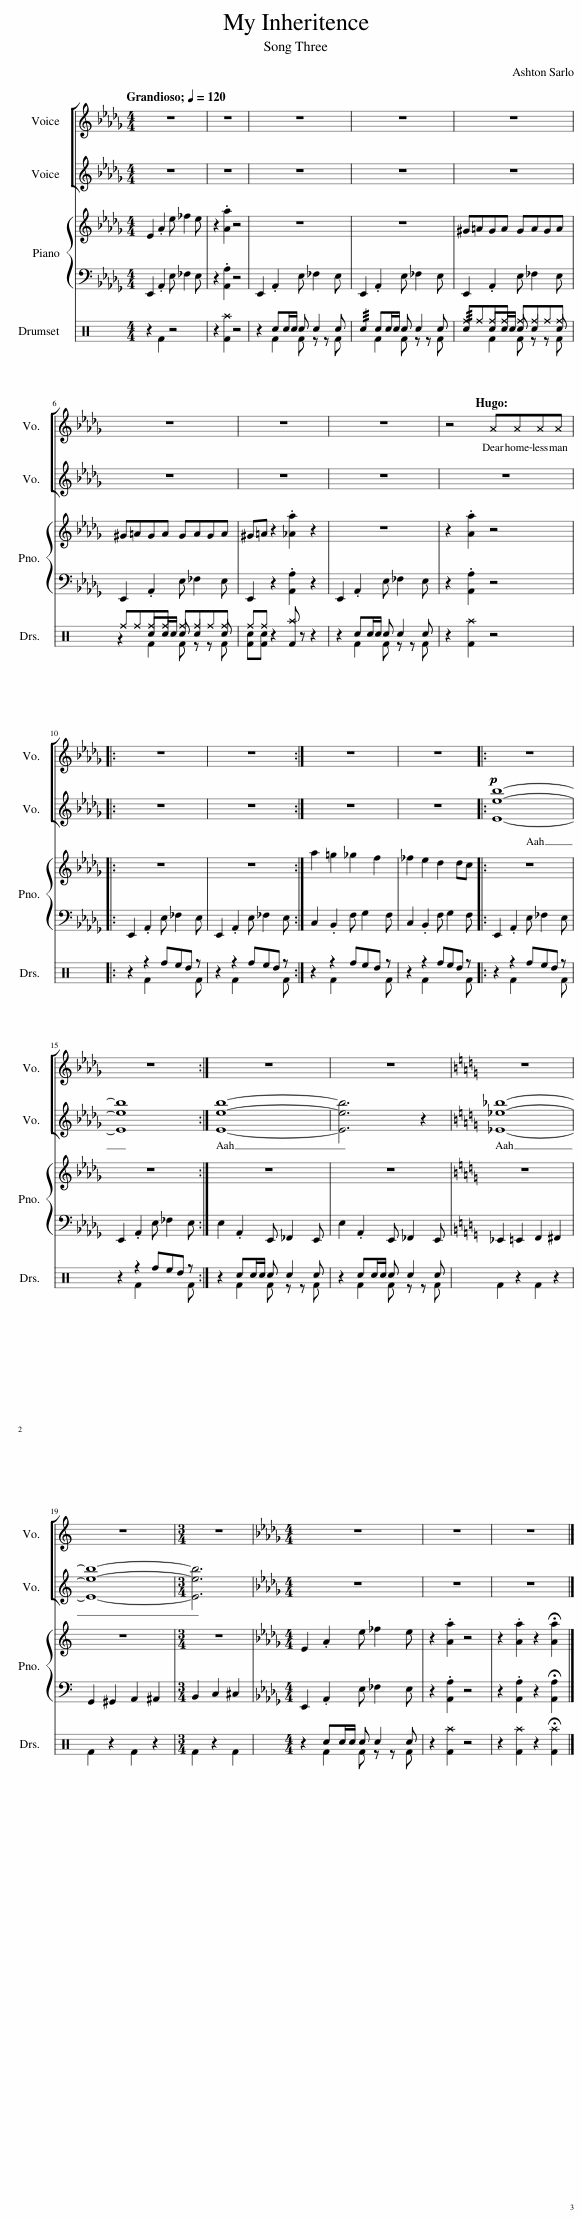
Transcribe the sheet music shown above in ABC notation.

X:1
%%score [ 1 2 ] { 3 | 4 } ( 5 6 7 )
L:1/8
Q:1/4=120
M:4/4
I:linebreak $
K:Db
V:1 treble
V:2 treble
V:3 treble
V:4 bass
V:5 perc
K:none
V:6 perc
K:none
V:7 perc
K:none
V:1
 z8 | z8 | z8 | z8 | z8 |$ %5
 z8 | z8 | z8 | z4 AAAA |:$ z8 | %10
 z8 :| z8 | z8 |: z8 |$ z8 :| %15
 z8 | z8 |[K:C] z8 |$ z8 |[M:3/4] z6 | %20
[K:Db][M:4/4] z8 | z8 | z8 |] %23
V:2
 z8 | z8 | z8 | z8 | z8 |$ %5
 z8 | z8 | z8 | z8 |:$ z8 | %10
 z8 :| z8 | z8 |:!p! [Eeb]8- |$ [Eeb]8 :| %15
 [Eeb]8- | [Eeb]6 z2 |[K:C] [_E_e_b]8- |$ [Eeb]8- |[M:3/4] [Eeb]6 | %20
[K:Db][M:4/4] z8 | z8 | z8 |] %23
V:3
 E2 .A2 e _f2 e | z2 .[Aa]2 z4 | z8 | z8 | ^G=AGA GAGA |$ %5
 ^G=AGA GAGA | ^G=A z2 .[_Aa]2 z2 | z8 | z2 .[Aa]2 z4 |:$ z8 | %10
 z8 :| a2 =g2 _g2 f2 | _f2 e2 d2 dc |: z8 |$ z8 :| %15
 z8 | z8 |[K:C] z8 |$ z8 |[M:3/4] z6 | %20
[K:Db][M:4/4] E2 .A2 e _f2 e | z2 .[Aa]2 z4 | z2 .[Aa]2 z2 !fermata![Aa]2 |] %23
V:4
 E,,2 .A,,2 E, _F,2 E, | z2 .[A,,A,]2 z4 | E,,2 .A,,2 E, _F,2 E, | E,,2 .A,,2 E, _F,2 E, | E,,2 .A,,2 E, _F,2 E, |$ %5
 E,,2 .A,,2 E, _F,2 E, | E,,2 z2 .[A,,A,]2 z2 | E,,2 .A,,2 E, _F,2 E, | z2 .[A,,A,]2 z4 |:$ E,,2 .A,,2 E, _F,2 E, | %10
 E,,2 .A,,2 E, _F,2 E, :| C,2 .B,,2 F, G,2 F, | C,2 .B,,2 F, G,2 F, |: E,,2 .A,,2 E, _F,2 E, |$ E,,2 .A,,2 E, _F,2 E, :| %15
 E,2 .A,,2 E,, _F,,2 E,, | E,2 .A,,2 E,, _F,,2 E,, |[K:C] _E,,2 =E,,2 F,,2 ^F,,2 |$ G,,2 ^G,,2 A,,2 ^A,,2 |[M:3/4] B,,2 C,2 ^C,2 | %20
[K:Db][M:4/4] E,,2 .A,,2 E, _F,2 E, | z2 .[A,,A,]2 z4 | z2 .[A,,A,]2 z2 !fermata![A,,A,]2 |] %23
V:5
[K:C] z2 F2 z4 | z2 [F^a]2 z4 | z2 cc/c/ c c2 c | !///!c2 cc/c/ c c2 c | !///!c2 cc/c/ c c2 c |$ %5
 z2 cc/c/ c c2 c | [Fc][Fc] z2 [F^a] z z2 | z2 cc/c/ c c2 c | z2 [F^a]2 z4 |:$ z2 z2 fed z | %10
 z2 z2 fed z :| z2 z2 fed z | z2 z2 fed z |: z2 z2 fed z |$ z2 z2 fed z :| %15
 z2 cc/c/ c c2 c | z2 cc/c/ c c2 c | F2 z2 F2 z2 |$ F2 z2 F2 z2 |[M:3/4] F2 z2 F2 | %20
[M:4/4] z2 cc/c/ c c2 c | z2 [F^a]2 z4 | z2 [F^a]2 z2 !fermata![F^a]2 |] %23
V:6
[K:C] x8 | x8 | x2 F2 F z z F | x2 F2 F z z F | x2 F2 F z z F |$ %5
 x2 F2 F z z F | x8 | x2 F2 F z z F | x8 |:$ x2 F2 x3 F | %10
 x2 F2 x3 F :| x2 F2 x3 F | x2 F2 x3 F |: x2 F2 x3 F |$ x2 F2 x3 F :| %15
 x2 F2 F z z F | x2 F2 F z z F | x8 |$ x8 |[M:3/4] x6 | %20
[M:4/4] x2 F2 F z z F | x8 | x8 |] %23
V:7
[K:C] x8 | x8 | x8 | x8 | ^f^f^f^f ^f^f^f^f |$ %5
 ^f^f^f^f ^f^f^f^f | ^f^f x6 | x8 | x8 |:$ x8 | %10
 x8 :| x8 | x8 |: x8 |$ x8 :| %15
 x8 | x8 | x8 |$ x8 |[M:3/4] x6 | %20
[M:4/4] x8 | x8 | x8 |] %23
